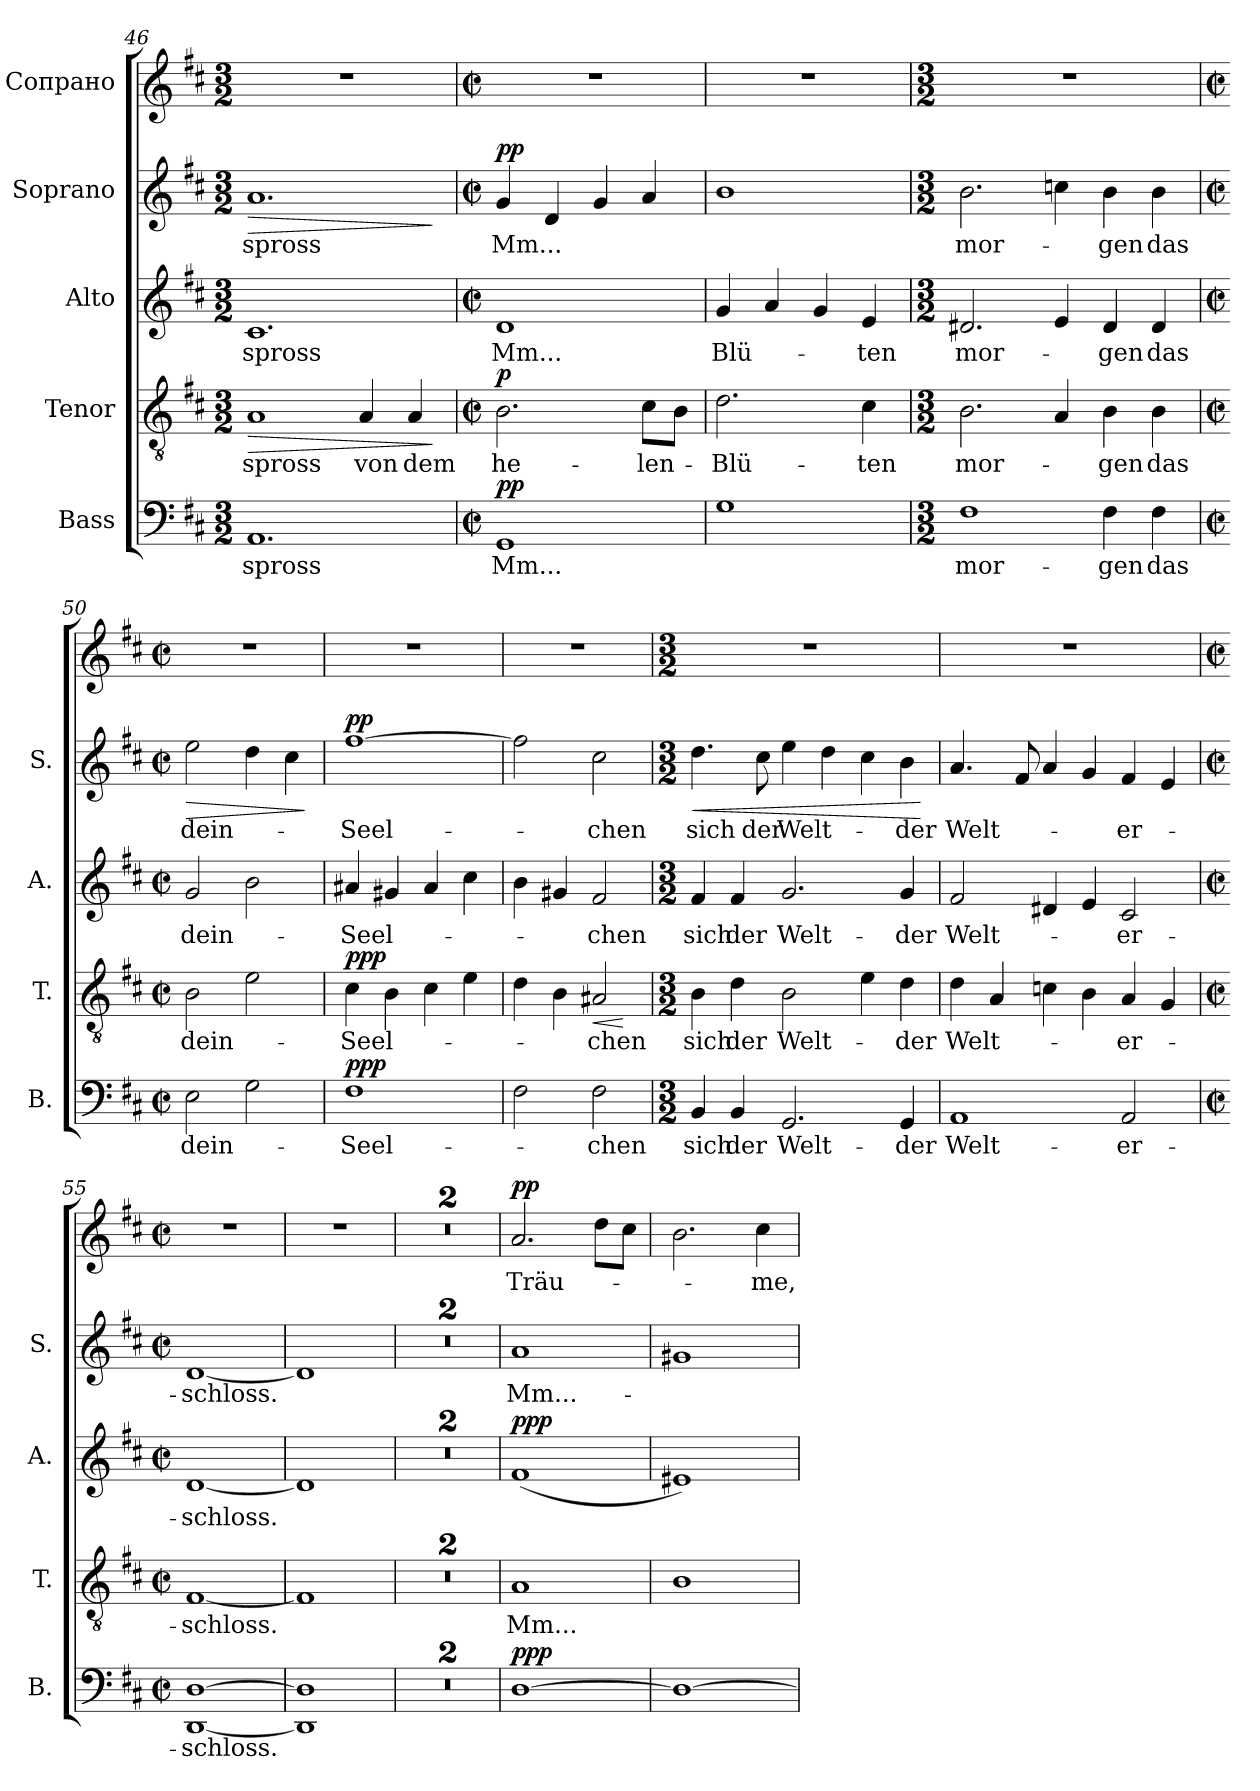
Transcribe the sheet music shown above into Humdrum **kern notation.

**kern	**text	**dynam	**kern	**text	**dynam	**kern	**text	**dynam	**kern	**text	**dynam	**kern	**text	**dynam
*part5	*part5	*part5	*part4	*part4	*part4	*part3	*part3	*part3	*part2	*part2	*part2	*part1	*part1	*part1
*staff5	*staff5	*staff5	*staff4	*staff4	*staff4	*staff3	*staff3	*staff3	*staff2	*staff2	*staff2	*staff1	*staff1	*staff1
*I"Bass	*	*	*I"Tenor	*	*	*I"Alto	*	*	*I"Soprano	*	*	*I"Сопрано	*	*
*I'B.	*	*	*I'T.	*	*	*I'A.	*	*	*I'S.	*	*	*	*	*
*clefF4	*	*	*clefGv2	*	*	*clefG2	*	*	*clefG2	*	*	*clefG2	*	*
*k[f#c#]	*	*	*k[f#c#]	*	*	*k[f#c#]	*	*	*k[f#c#]	*	*	*k[f#c#]	*	*
*M3/2	*	*	*M3/2	*	*	*M3/2	*	*	*M3/2	*	*	*M3/2	*	*
=46	=46	=46	=46	=46	=46	=46	=46	=46	=46	=46	=46	=46	=46	=46
!	!	!	!	!	!LO:HP:b	!	!	!	!	!	!LO:HP:b	!	!	!
1.AA	-spross	.	1A	-spross	>	1.c#	-spross	.	1.a	-spross	>	1.r	.	.
.	.	.	4A/	von	.	.	.	.	.	.	.	.	.	.
.	.	.	4A/	dem	.	.	.	.	.	.	.	.	.	.
.	.	.	.	.	]	.	.	.	.	.	]	.	.	.
!!LO:LB:g=z
=47	=47	=47	=47	=47	=47	=47	=47	=47	=47	=47	=47	=47	=47	=47
*M2/2	*	*	*M2/2	*	*	*M2/2	*	*	*M2/2	*	*	*M2/2	*	*
*met(c|)	*	*	*met(c|)	*	*	*met(c|)	*	*	*met(c|)	*	*	*met(c|)	*	*
!	!	!LO:DY:a	!	!	!LO:DY:a	!	!	!	!	!	!LO:DY:a	!	!	!
1GG	Mm...	pp	2.B\	he-	p	1d	Mm...	.	4g/	Mm...	pp	1r	.	.
.	.	.	.	.	.	.	.	.	4d/	.	.	.	.	.
.	.	.	.	.	.	.	.	.	4g/	.	.	.	.	.
.	.	.	8c#\L	len-	.	.	.	.	4a/	.	.	.	.	.
.	.	.	8B\J	.	.	.	.	.	.	.	.	.	.	.
=48	=48	=48	=48	=48	=48	=48	=48	=48	=48	=48	=48	=48	=48	=48
1G	.	.	2.d\	-Blü-	.	4g/	Blü-	.	1b	.	.	1r	.	.
.	.	.	.	.	.	4a/	.	.	.	.	.	.	.	.
.	.	.	.	.	.	4g/	.	.	.	.	.	.	.	.
.	.	.	4c#\	-ten	.	4e/	-ten	.	.	.	.	.	.	.
=49	=49	=49	=49	=49	=49	=49	=49	=49	=49	=49	=49	=49	=49	=49
*M3/2	*	*	*M3/2	*	*	*M3/2	*	*	*M3/2	*	*	*M3/2	*	*
1F#	mor-	.	2.B\	mor-	.	2.d#X/	mor-	.	2.b\	mor-	.	1.r	.	.
.	.	.	4A/	.	.	4e/	.	.	4ccn\	.	.	.	.	.
4F#\	-gen	.	4B\	-gen	.	4d#/	-gen	.	4b\	-gen	.	.	.	.
4F#\	das	.	4B\	das	.	4d#/	das	.	4b\	das	.	.	.	.
=50	=50	=50	=50	=50	=50	=50	=50	=50	=50	=50	=50	=50	=50	=50
*M2/2	*	*	*M2/2	*	*	*M2/2	*	*	*M2/2	*	*	*M2/2	*	*
*met(c|)	*	*	*met(c|)	*	*	*met(c|)	*	*	*met(c|)	*	*	*met(c|)	*	*
!	!	!	!	!	!	!	!	!	!	!	!LO:HP:b	!	!	!
2E\	dein-	.	2B\	dein-	.	2g/	dein-	.	2ee\	dein-	>	1r	.	.
2G\	.	.	2e\	.	.	2b\	.	.	4dd\	.	.	.	.	.
.	.	.	.	.	.	.	.	.	4cc#\	.	.	.	.	.
.	.	.	.	.	.	.	.	.	.	.	]	.	.	.
=51	=51	=51	=51	=51	=51	=51	=51	=51	=51	=51	=51	=51	=51	=51
!	!	!LO:DY:b	!	!	!LO:DY:a	!	!	!	!	!	!LO:DY:a	!	!	!
1F#	-Seel-	ppp	4c#\	Seel-	ppp	4a#X/	-Seel-	.	[1ff#	-Seel-	pp	1r	.	.
.	.	.	4B\	.	.	4g#X/	.	.	.	.	.	.	.	.
.	.	.	4c#\	.	.	4a#/	.	.	.	.	.	.	.	.
.	.	.	4e\	.	.	4cc#\	.	.	.	.	.	.	.	.
!!LO:PB:g=z
=52	=52	=52	=52	=52	=52	=52	=52	=52	=52	=52	=52	=52	=52	=52
2F#\	.	.	4d\	.	.	4b\	.	.	2ff#\]	.	.	1r	.	.
.	.	.	4B\	.	.	4g#X/	.	.	.	.	.	.	.	.
!	!	!	!	!	!LO:HP:b	!	!	!	!	!	!	!	!	!
2F#\	chen	.	2A#X/	chen	<	2f#/	-chen	.	2cc#\	chen	.	.	.	.
.	.	.	.	.	[	.	.	.	.	.	.	.	.	.
=53	=53	=53	=53	=53	=53	=53	=53	=53	=53	=53	=53	=53	=53	=53
*M3/2	*	*	*M3/2	*	*	*M3/2	*	*	*M3/2	*	*	*M3/2	*	*
!	!	!	!	!	!	!	!	!	!	!	!LO:HP:b	!	!	!
4BB/	sich	.	4B\	sich	.	4f#/	sich	.	4.dd\	sich	<	1.r	.	.
4BB/	der	.	4d\	der	.	4f#/	der	.	.	.	.	.	.	.
.	.	.	.	.	.	.	.	.	8cc#\	der	.	.	.	.
2.GG/	Welt-	.	2B\	Welt-	.	2.g/	Welt-	.	4ee\	Welt-	.	.	.	.
.	.	.	.	.	.	.	.	.	4dd\	.	.	.	.	.
.	.	.	4e\	.	.	.	.	.	4cc#\	.	.	.	.	.
4GG/	-der	.	4d\	-der	.	4g/	-der	.	4b\	-der	.	.	.	.
.	.	.	.	.	.	.	.	.	.	.	[	.	.	.
=54	=54	=54	=54	=54	=54	=54	=54	=54	=54	=54	=54	=54	=54	=54
1AA	Welt-	.	4d\	Welt-	.	2f#/	Welt-	.	4.a/	Welt-	.	1.r	.	.
.	.	.	4A/	.	.	.	.	.	.	.	.	.	.	.
.	.	.	.	.	.	.	.	.	8f#/	.	.	.	.	.
.	.	.	4cn\	.	.	4d#X/	.	.	4a/	.	.	.	.	.
.	.	.	4B\	.	.	4e/	.	.	4g/	.	.	.	.	.
2AA/	-er-	.	4A/	-er-	.	2c#/	-er-	.	4f#/	-er-	.	.	.	.
.	.	.	4G/	.	.	.	.	.	4e/	.	.	.	.	.
=55	=55	=55	=55	=55	=55	=55	=55	=55	=55	=55	=55	=55	=55	=55
*M2/2	*	*	*M2/2	*	*	*M2/2	*	*	*M2/2	*	*	*M2/2	*	*
*met(c|)	*	*	*met(c|)	*	*	*met(c|)	*	*	*met(c|)	*	*	*met(c|)	*	*
[1DD [1D	-schloss.	.	[1F#	-schloss.	.	[1d	-schloss.	.	[1d	-schloss.	.	1r	.	.
=56	=56	=56	=56	=56	=56	=56	=56	=56	=56	=56	=56	=56	=56	=56
1DD] 1D]	.	.	1F#]	.	.	1d]	.	.	1d]	.	.	1r	.	.
=57	=57	=57	=57	=57	=57	=57	=57	=57	=57	=57	=57	=57	=57	=57
1r	.	.	1r	.	.	1r	.	.	1r	.	.	1r	.	.
!!LO:LB:g=z
=58	=58	=58	=58	=58	=58	=58	=58	=58	=58	=58	=58	=58	=58	=58
1r	.	.	1r	.	.	1r	.	.	1r	.	.	1r	.	.
=59	=59	=59	=59	=59	=59	=59	=59	=59	=59	=59	=59	=59	=59	=59
!	!	!LO:DY:b	!	!	!	!	!	!LO:DY:a	!	!	!	!	!	!LO:DY:a
[1D	.	ppp	1A	Mm...	.	(1f#	.	ppp	1a	Mm...-	.	2.a/	Träu-	pp
.	.	.	.	.	.	.	.	.	.	.	.	8dd\L	.	.
.	.	.	.	.	.	.	.	.	.	.	.	8cc#\J	.	.
=60	=60	=60	=60	=60	=60	=60	=60	=60	=60	=60	=60	=60	=60	=60
1D_	.	.	1B	.	.	1e#X)	.	.	1g#X	.	.	2.b\	.	.
.	.	.	.	.	.	.	.	.	.	.	.	4cc#\	-me,	.
=	=	=	=	=	=	=	=	=	=	=	=	=	=	=
*-	*-	*-	*-	*-	*-	*-	*-	*-	*-	*-	*-	*-	*-	*-
